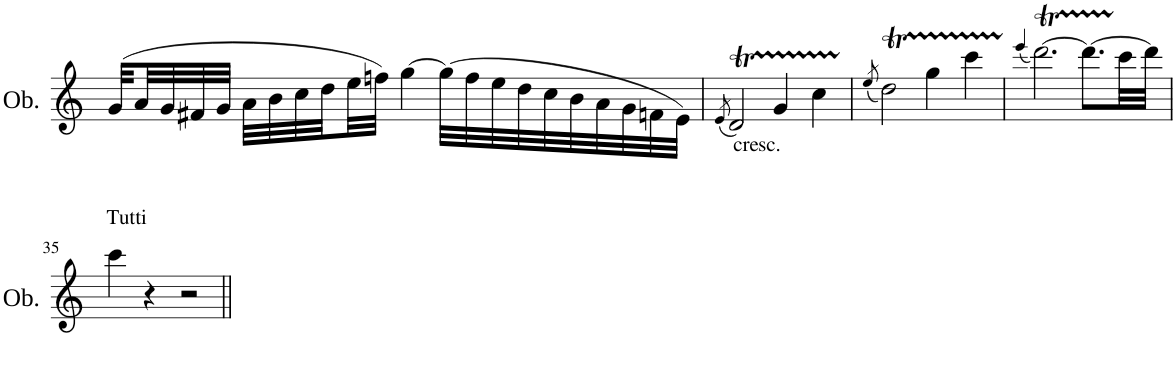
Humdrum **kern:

**kern
*part1
*staff1
*I"Oboe
*I'Ob.
!!LO:PB:g=z
*clefG2
*k[]
*M4/4
*met(c)
=31
(32g/LLL
32a/
32g/
32f#X/
32g/JJJ
32a\LLL
32b\
32cc\
32dd\
32ee\
32ffn\JJJ)
[4gg\
(32gg\LLL]
32ff\
32ee\
32dd\
32cc\
32b\
32a\
32g\
32fn\
32e\JJJ)
=32
(8qe/
!LO:TX:b:t=cresc.
2dT/)
4g/
4ccTTT\
=33
(8qee/
2ddT\)
4gg\
4cccTTT\
=34
(4qeee/
[2.dddT\)
8.ddd\L_
32ccc\LL
32dddTTT\JJJ]
!!LO:LB:g=z
=35
!LO:TX:a:t=Tutti
4ccc\
4r
2r
=||
*-
